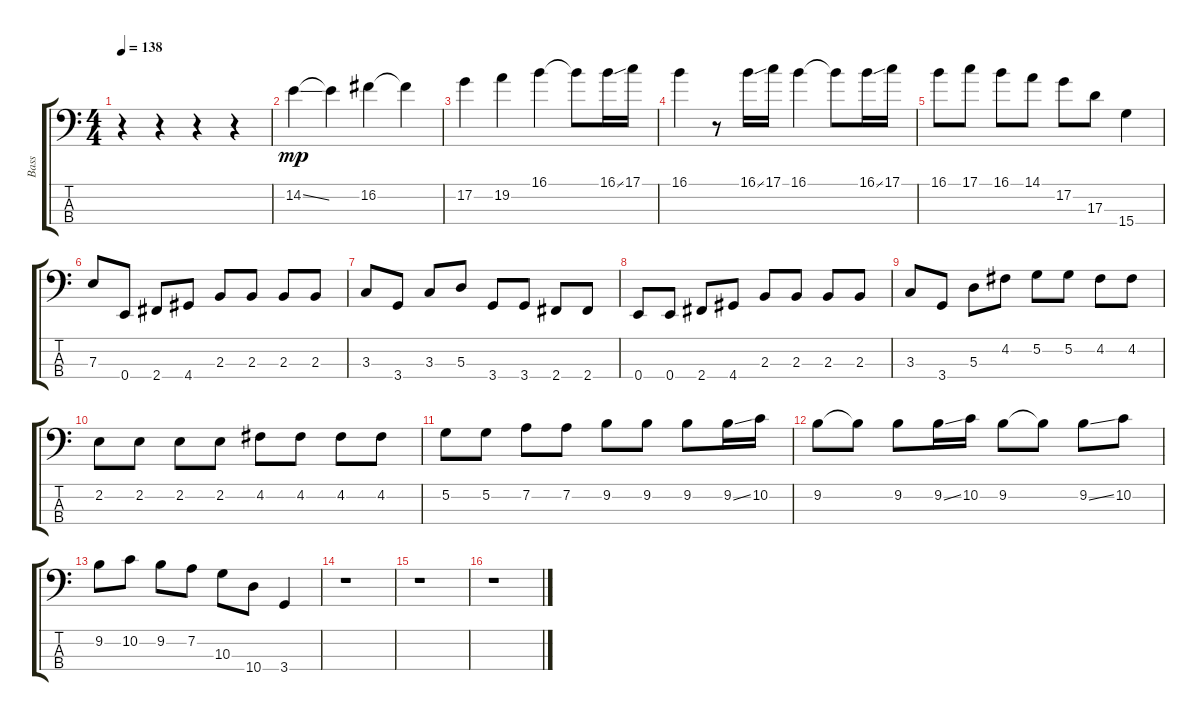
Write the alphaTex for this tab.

\track ("Bass" "Bass") {instrument electricbassfinger}
\staff {score tabs}
\tuning (G2 D2 A1 E1) {hide}
\ts (4 4)
\tempo 138
\clef f4
\ks c
r.4{dy mp} r.4 r.4 r.4 |
14.2{ss}.4 14.2{t}.4 16.2.4 16.2{t}.4 |
17.2.4 19.2.4 16.1.4 16.1{t}.8 16.1{ss}.16 17.1.16 |
16.1.4 r.8 16.1{ss}.16 17.1.16 16.1.4 16.1{t}.8 16.1{ss}.16 17.1.16 |
16.1.8 17.1.8 16.1.8 14.1.8 17.2.8 17.3.8 15.4.4 |
7.3.8 0.4.8 2.4.8 4.4.8 2.3.8 2.3.8 2.3.8 2.3.8 |
3.3.8 3.4.8 3.3.8 5.3.8 3.4.8 3.4.8 2.4.8 2.4.8 |
0.4.8 0.4.8 2.4.8 4.4.8 2.3.8 2.3.8 2.3.8 2.3.8 |
3.3.8 3.4.8 5.3.8 4.2.8 5.2.8 5.2.8 4.2.8 4.2.8 |
2.2.8 2.2.8 2.2.8 2.2.8 4.2.8 4.2.8 4.2.8 4.2.8 |
5.2.8 5.2.8 7.2.8 7.2.8 9.2.8 9.2.8 9.2.8 9.2{ss}.16 10.2.16 |
9.2.8 9.2{t}.8 9.2.8 9.2{ss}.16 10.2.16 9.2.8 9.2{t}.8 9.2{ss}.8 10.2.8 |
9.2.8 10.2.8 9.2.8 7.2.8 10.3.8 10.4.8 3.4.4 |
r.1 |
r.1 |
r.1
